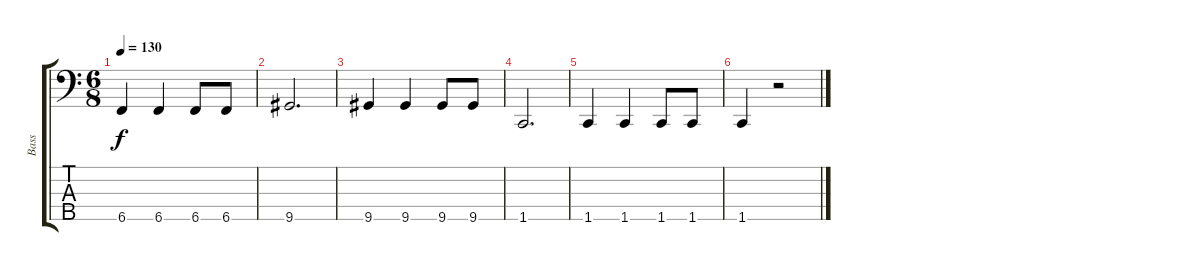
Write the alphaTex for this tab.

\track ("Bass" "Bass") {instrument electricbasspick}
\staff {score tabs}
\tuning (G2 D2 A1 E1 B0) {hide}
\ts (6 8)
\tempo 130
\clef f4
\ks c
6.5.4{dy f} 6.5.4 6.5.8 6.5.8 |
9.5.2{d} |
9.5.4 9.5.4 9.5.8 9.5.8 |
1.5.2{d} |
1.5.4 1.5.4 1.5.8 1.5.8 |
1.5.4 r.2
